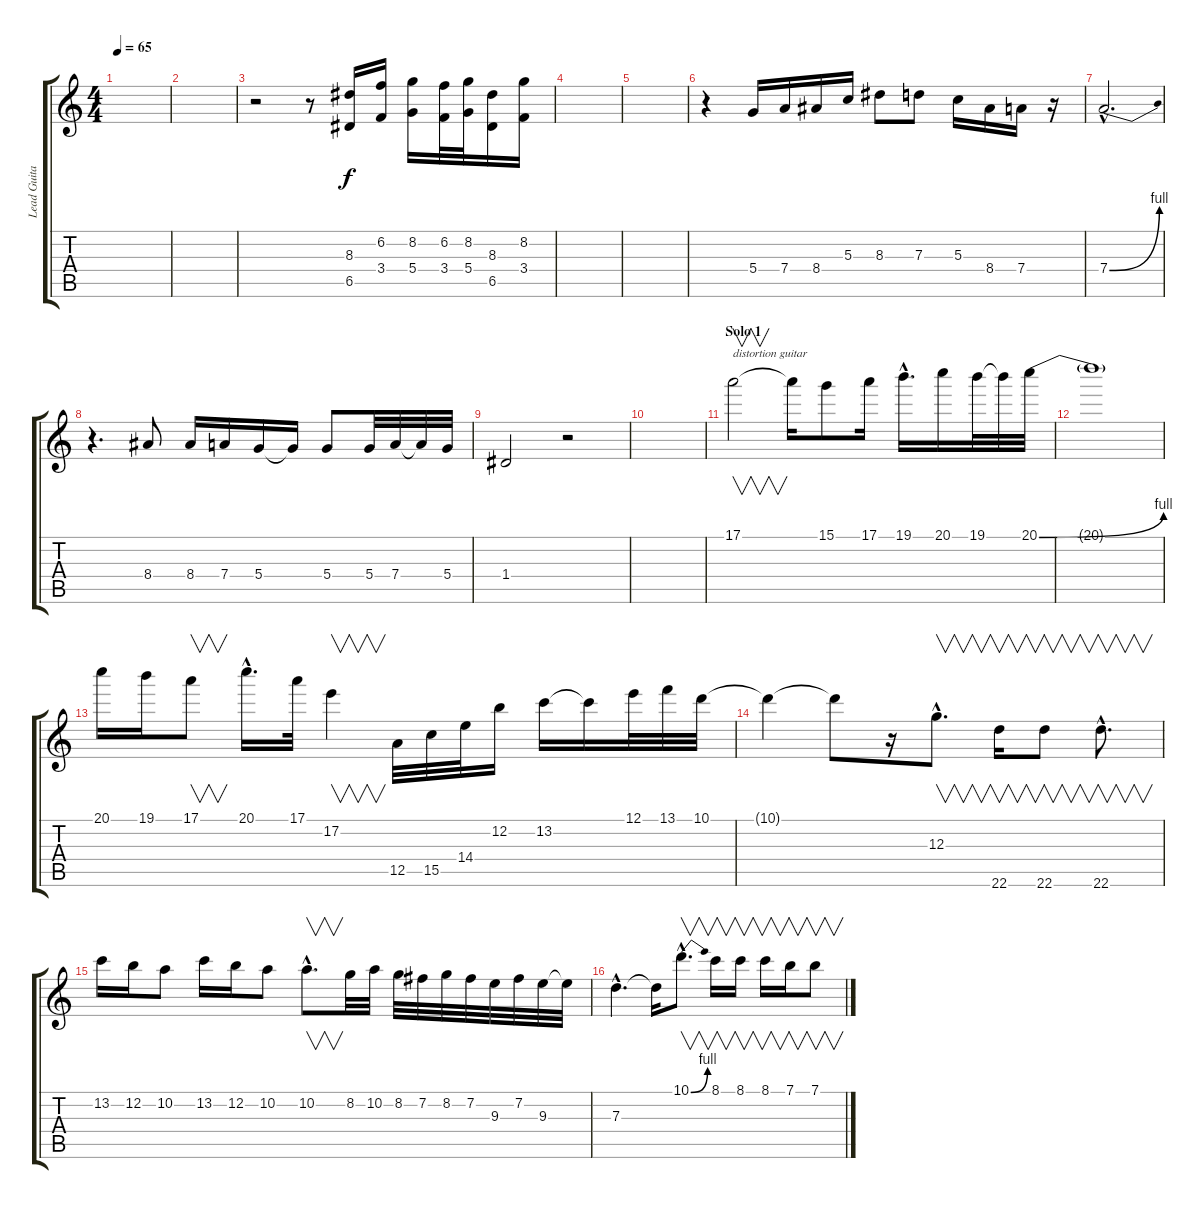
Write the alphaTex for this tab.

\track ("Lead Guitar" "Lead Guita") {instrument overdrivenguitar}
\staff {score tabs}
\tuning (E4 B3 G3 D3 A2 E2) {hide}
\ts (4 4)
\tempo 65
\clef g2
\ks c
|
|
r.2 r.8 (8.3 6.5).16 (6.2 3.4).16 (8.2 5.4).16 (6.2 3.4).32 (8.2 5.4).32 (8.3 6.5).16 (8.2 3.4).16 |
|
|
r.4 5.4.16 7.4.16 8.4.16 5.3.16 8.3.8 7.3.8 5.3.16 8.4.16 7.4.16 r.16 |
7.4{be (bend 0 0 60 4) hac}.2{d} |
r.4{d} 8.4.8 8.4.16 7.4.16 5.4.16 5.4{t}.16 5.4.8 5.4.32 7.4.32 7.4{t}.32 5.4.32 |
1.4.2 r.2 |
|
\section ("" "Solo 1")
17.1.2{v txt "distortion guitar" volume 16 instrument distortionguitar} 17.1{t}.16 15.1.8 17.1.16 19.1{hac}.16{d} 20.1.16 19.1.32 19.1{t}.32 20.1{be (bend 0 0 60 4)}.32 |
20.1{t}.1 |
20.1.16 19.1.16 17.1.8{v} 20.1{hac}.16{d} 17.1.32 17.2.4{v} 12.5.32 15.5.32 14.4.32 12.2.16 13.2.16 13.2{t}.16 12.1.32 13.1.32 10.1.32 |
10.1{t}.4 10.1{t}.8 r.16 12.3{hac}.8{v d} 22.6.16{v} 22.6.8{v} 22.6{hac}.8{v d} |
13.2.16 12.2.16 10.2.8 13.2.16 12.2.16 10.2.8 10.2{hac}.8{v d} 8.2.32 10.2.32 8.2.32 7.2.32 8.2.32 7.2.32 9.3.32 7.2.32 9.3.32 9.3{t}.32 |
7.3{hac}.4{d} 7.3{t}.16 10.1{be (bend 0 0 60 4) hac}.8{v d} 8.1.16{v} 8.1.16{v} 8.1.16{v} 7.1.16{v} 7.1.8{v}
